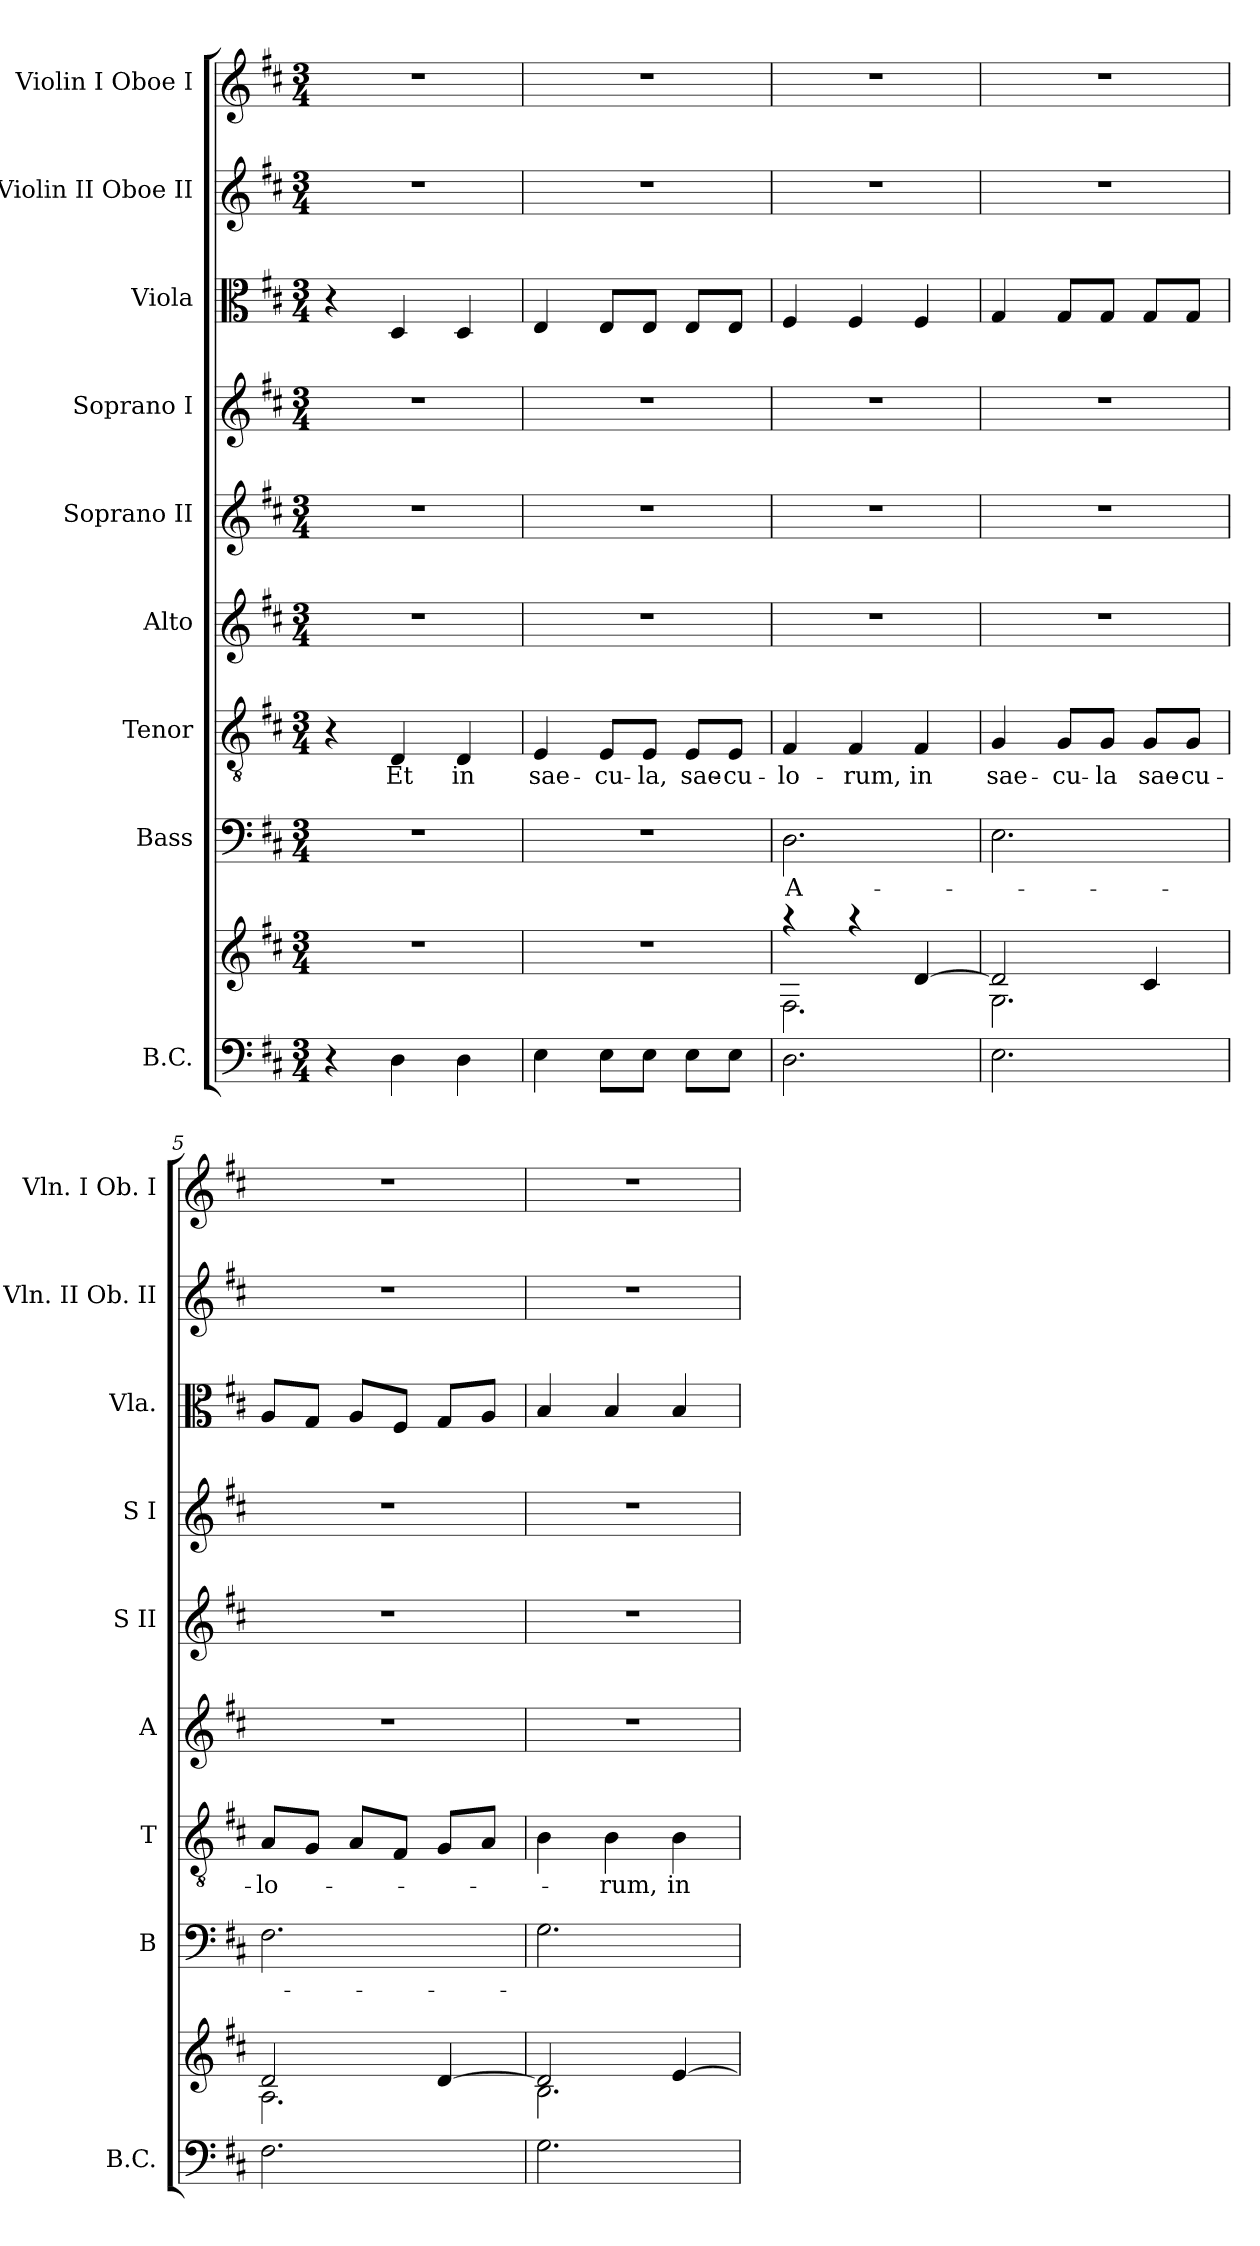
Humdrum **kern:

**kern	**kern	**kern	**text	**kern	**text	**kern	**kern	**kern	**kern	**kern	**kern
*part9	*part9	*part8	*part8	*part7	*part7	*part6	*part5	*part4	*part3	*part2	*part1
*staff10	*staff9	*staff8	*staff8	*staff7	*staff7	*staff6	*staff5	*staff4	*staff3	*staff2	*staff1
*I"B.C.	*	*I"Bass	*	*I"Tenor	*	*I"Alto	*I"Soprano II	*I"Soprano I	*I"Viola	*I"Violin II Oboe II	*I"Violin I Oboe I
*I'B.C.	*	*I'B	*	*I'T	*	*I'A	*I'S II	*I'S I	*I'Vla.	*I'Vln. II Ob. II	*I'Vln. I Ob. I
*clefF4	*clefG2	*clefF4	*	*clefGv2	*	*clefG2	*clefG2	*clefG2	*clefC3	*clefG2	*clefG2
*k[f#c#]	*k[f#c#]	*k[f#c#]	*	*k[f#c#]	*	*k[f#c#]	*k[f#c#]	*k[f#c#]	*k[f#c#]	*k[f#c#]	*k[f#c#]
*D:	*D:	*D:	*	*D:	*	*D:	*D:	*D:	*D:	*D:	*D:
*M3/4	*M3/4	*M3/4	*	*M3/4	*	*M3/4	*M3/4	*M3/4	*M3/4	*M3/4	*M3/4
=1	=1	=1	=1	=1	=1	=1	=1	=1	=1	=1	=1
4r	2.r	2.r	.	4r	.	2.r	2.r	2.r	4r	2.r	2.r
!	!	!	!	!	!LO:LY:b	!	!	!	!	!	!
4D\	.	.	.	4D/	Et	.	.	.	4D/	.	.
!	!	!	!	!	!LO:LY:b	!	!	!	!	!	!
4D\	.	.	.	4D/	in	.	.	.	4D/	.	.
=2	=2	=2	=2	=2	=2	=2	=2	=2	=2	=2	=2
!	!	!	!	!	!LO:LY:b	!	!	!	!	!	!
4E\	2.r	2.r	.	4E/	sae-	2.r	2.r	2.r	4E/	2.r	2.r
!	!	!	!	!	!LO:LY:b	!	!	!	!	!	!
8E\L	.	.	.	8E/L	-cu-	.	.	.	8E/L	.	.
!	!	!	!	!	!LO:LY:b	!	!	!	!	!	!
8E\J	.	.	.	8E/J	-la,	.	.	.	8E/J	.	.
!	!	!	!	!	!LO:LY:b	!	!	!	!	!	!
8E\L	.	.	.	8E/L	sae-	.	.	.	8E/L	.	.
!	!	!	!	!	!LO:LY:b	!	!	!	!	!	!
8E\J	.	.	.	8E/J	-cu-	.	.	.	8E/J	.	.
=3	=3	=3	=3	=3	=3	=3	=3	=3	=3	=3	=3
*	*^	*	*	*	*	*	*	*	*	*	*
!	!	!	!	!LO:LY:b	!	!LO:LY:b	!	!	!	!	!	!
2.D\	4raa	2.F#\	2.D\	A-	4F#/	-lo-	2.r	2.r	2.r	4F#/	2.r	2.r
!	!	!	!	!	!	!LO:LY:b	!	!	!	!	!	!
.	4raa	.	.	.	4F#/	-rum,	.	.	.	4F#/	.	.
!	!	!	!	!	!	!LO:LY:b	!	!	!	!	!	!
.	[>4d/	.	.	.	4F#/	in	.	.	.	4F#/	.	.
=4	=4	=4	=4	=4	=4	=4	=4	=4	=4	=4	=4	=4
!	!	!	!	!	!	!LO:LY:b	!	!	!	!	!	!
2.E\	2d/]	2.G\	2.E\	.	4G/	sae-	2.r	2.r	2.r	4G/	2.r	2.r
!	!	!	!	!	!	!LO:LY:b	!	!	!	!	!	!
.	.	.	.	.	8G/L	-cu-	.	.	.	8G/L	.	.
!	!	!	!	!	!	!LO:LY:b	!	!	!	!	!	!
.	.	.	.	.	8G/J	-la	.	.	.	8G/J	.	.
!	!	!	!	!	!	!LO:LY:b	!	!	!	!	!	!
.	4c#/	.	.	.	8G/L	sae-	.	.	.	8G/L	.	.
!	!	!	!	!	!	!LO:LY:b	!	!	!	!	!	!
.	.	.	.	.	8G/J	-cu-	.	.	.	8G/J	.	.
=5	=5	=5	=5	=5	=5	=5	=5	=5	=5	=5	=5	=5
!	!	!	!	!	!	!LO:LY:b	!	!	!	!	!	!
2.F#\	2d/	2.A\	2.F#\	.	8A/L	-lo-	2.r	2.r	2.r	8A/L	2.r	2.r
.	.	.	.	.	8G/J	.	.	.	.	8G/J	.	.
.	.	.	.	.	8A/L	.	.	.	.	8A/L	.	.
.	.	.	.	.	8F#/J	.	.	.	.	8F#/J	.	.
.	[>4d/	.	.	.	8G/L	.	.	.	.	8G/L	.	.
.	.	.	.	.	8A/J	.	.	.	.	8A/J	.	.
!!LO:PB:g=z
=6	=6	=6	=6	=6	=6	=6	=6	=6	=6	=6	=6	=6
2.G\	2d/]	2.B\	2.G\	.	4B\	.	2.r	2.r	2.r	4B/	2.r	2.r
!	!	!	!	!	!	!LO:LY:b	!	!	!	!	!	!
.	.	.	.	.	4B\	-rum,	.	.	.	4B/	.	.
!	!	!	!	!	!	!LO:LY:b	!	!	!	!	!	!
.	[>4e/	.	.	.	4B\	in	.	.	.	4B/	.	.
*	*v	*v	*	*	*	*	*	*	*	*	*	*
=	=	=	=	=	=	=	=	=	=	=	=
*-	*-	*-	*-	*-	*-	*-	*-	*-	*-	*-	*-
